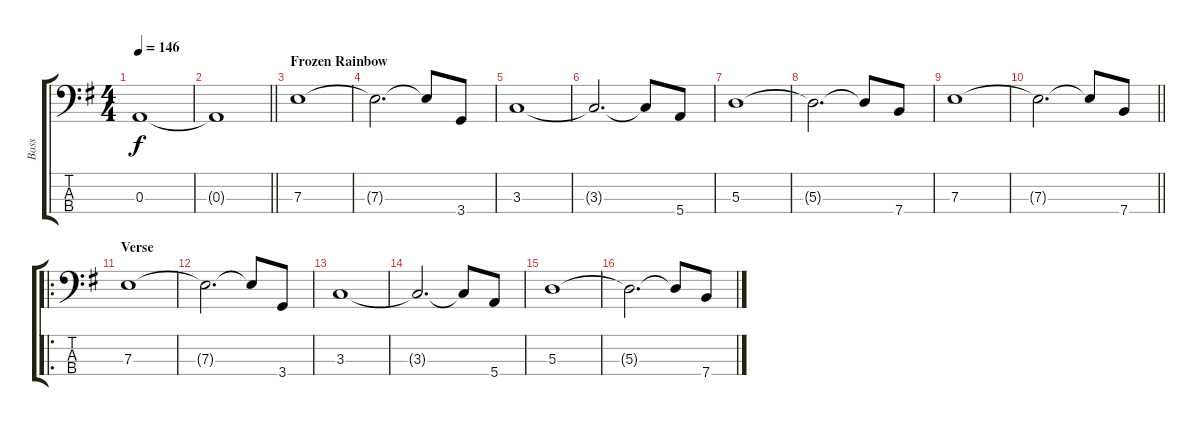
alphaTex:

\track ("Bass" "Bass") {instrument electricbassfinger}
\staff {score tabs}
\tuning (G2 D2 A1 E1) {hide}
\ts (4 4)
\tempo 146
\clef f4
\ks eminor
0.3.1{dy f} |
\barLineRight lightlight
0.3{t}.1 |
\section ("" "Frozen Rainbow")
7.3.1 |
7.3{t}.2{d} 7.3{t}.8 3.4.8 |
3.3.1 |
3.3{t}.2{d} 3.3{t}.8 5.4.8 |
5.3.1 |
5.3{t}.2{d} 5.3{t}.8 7.4.8 |
7.3.1 |
\barLineRight lightlight
7.3{t}.2{d} 7.3{t}.8 7.4.8 |
\ro
\section ("" "Verse")
7.3.1 |
7.3{t}.2{d} 7.3{t}.8 3.4.8 |
3.3.1 |
3.3{t}.2{d} 3.3{t}.8 5.4.8 |
5.3.1 |
5.3{t}.2{d} 5.3{t}.8 7.4.8
